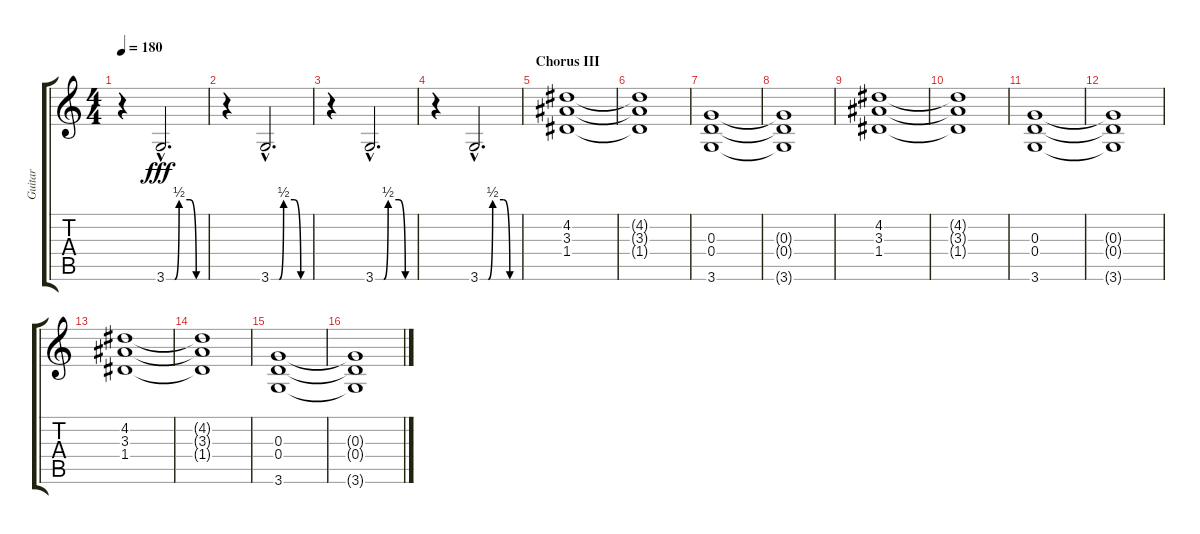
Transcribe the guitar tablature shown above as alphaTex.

\track ("Guitar" "Guitar") {instrument overdrivenguitar}
\staff {score tabs}
\tuning (E4 B3 G3 D3 A2 E2) {hide}
\ts (4 4)
\tempo 180
\clef g2
\ks c
r.4{dy fff} 3.6{be (custom 0 0 13 0 20 2 37 2 47 0 60 0) hac}.2{d} |
r.4 3.6{be (custom 0 0 13 0 20 2 37 2 47 0 60 0) hac}.2{d} |
r.4 3.6{be (custom 0 0 13 0 20 2 37 2 47 0 60 0) hac}.2{d} |
r.4 3.6{be (custom 0 0 13 0 20 2 37 2 47 0 60 0) hac}.2{d} |
\section ("" "Chorus III")
(4.2 3.3 1.4).1 |
(4.2{t} 3.3{t} 1.4{t}).1 |
(0.3 0.4 3.6).1 |
(0.3{t} 0.4{t} 3.6{t}).1 |
(4.2 3.3 1.4).1 |
(4.2{t} 3.3{t} 1.4{t}).1 |
(0.3 0.4 3.6).1 |
(0.3{t} 0.4{t} 3.6{t}).1 |
(4.2 3.3 1.4).1 |
(4.2{t} 3.3{t} 1.4{t}).1 |
(0.3 0.4 3.6).1 |
(0.3{t} 0.4{t} 3.6{t}).1
